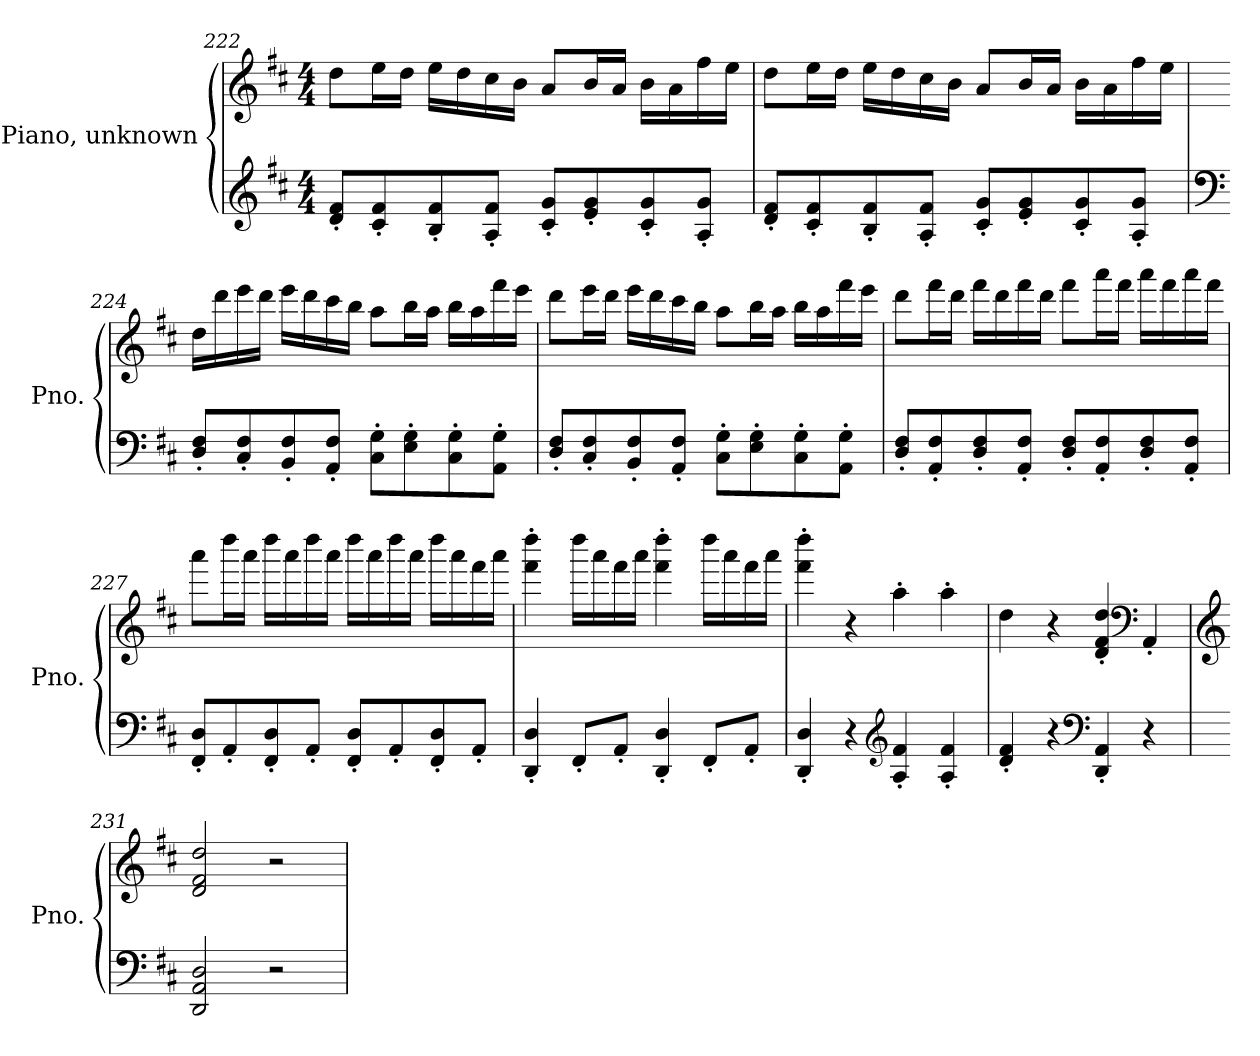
**kern	**kern
*part1	*part1
*staff2	*staff1
*I"Piano, unknown	*
*I'Pno.	*
*clefG2	*clefG2
*k[f#c#]	*k[f#c#]
*M4/4	*M4/4
=222	=222
8d/' 8f#/'L	8dd\L
8c#/' 8f#/'	16ee\L
.	16dd\JJ
8B/' 8f#/'	16ee\LL
.	16dd\
8A/' 8f#/'J	16cc#\
.	16b\JJ
8c#/' 8g/'L	8a/L
8e/' 8g/'	16b/L
.	16a/JJ
8c#/' 8g/'	16b\LL
.	16a\
8A/' 8g/'J	16ff#\
.	16ee\JJ
=223	=223
8d/' 8f#/'L	8dd\L
8c#/' 8f#/'	16ee\L
.	16dd\JJ
8B/' 8f#/'	16ee\LL
.	16dd\
8A/' 8f#/'J	16cc#\
.	16b\JJ
8c#/' 8g/'L	8a/L
8e/' 8g/'	16b/L
.	16a/JJ
8c#/' 8g/'	16b\LL
.	16a\
8A/' 8g/'J	16ff#\
.	16ee\JJ
!!LO:LB:g=z
=224	=224
*clefF4	*
8D/' 8F#/'L	16dd\LL
.	16ddd\
8C#/' 8F#/'	16eee\
.	16ddd\JJ
8BB/' 8F#/'	16eee\LL
.	16ddd\
8AA/' 8F#/'J	16ccc#\
.	16bb\JJ
8C#\' 8G\'L	8aa\L
8E\' 8G\'	16bb\L
.	16aa\JJ
8C#\' 8G\'	16bb\LL
.	16aa\
8AA\' 8G\'J	16fff#\
.	16eee\JJ
=225	=225
8D/' 8F#/'L	8ddd\L
8C#/' 8F#/'	16eee\L
.	16ddd\JJ
8BB/' 8F#/'	16eee\LL
.	16ddd\
8AA/' 8F#/'J	16ccc#\
.	16bb\JJ
8C#\' 8G\'L	8aa\L
8E\' 8G\'	16bb\L
.	16aa\JJ
8C#\' 8G\'	16bb\LL
.	16aa\
8AA\' 8G\'J	16fff#\
.	16eee\JJ
!!LO:PB:g=z
=226	=226
8D/' 8F#/'L	8ddd\L
8AA/' 8F#/'	16fff#\L
.	16ddd\JJ
8D/' 8F#/'	16fff#\LL
.	16ddd\
8AA/' 8F#/'J	16fff#\
.	16ddd\JJ
8D/' 8F#/'L	8fff#\L
8AA/' 8F#/'	16aaa\L
.	16fff#\JJ
8D/' 8F#/'	16aaa\LL
.	16fff#\
8AA/' 8F#/'J	16aaa\
.	16fff#\JJ
=227	=227
8FF#/' 8D/'L	8aaa\L
8AA'/	16dddd\L
.	16aaa\JJ
8FF#/' 8D/'	16dddd\LL
.	16aaa\
8AA'/J	16dddd\
.	16aaa\JJ
8FF#/' 8D/'L	16dddd\LL
.	16aaa\
8AA'/	16dddd\
.	16aaa\JJ
8FF#/' 8D/'	16dddd\LL
.	16aaa\
8AA'/J	16fff#\
.	16aaa\JJ
!!LO:LB:g=z
=228	=228
4DD/' 4D/'	4fff#\' 4dddd\'
8FF#'/L	16dddd\LL
.	16aaa\
8AA'/J	16fff#\
.	16aaa\JJ
4DD/' 4D/'	4fff#\' 4dddd\'
8FF#'/L	16dddd\LL
.	16aaa\
8AA'/J	16fff#\
.	16aaa\JJ
=229	=229
4DD/' 4D/'	4fff#\' 4dddd\'
4r	4r
*clefG2	*
4A/' 4f#/'	4aa'\
4A/' 4f#/'	4aa'\
=230	=230
4d/' 4f#/'	4dd\
4r	4r
*clefF4	*
4DD/' 4AA/'	4d/' 4f#/' 4dd/'
*	*clefF4
4r	4AA'/
=231	=231
*	*clefG2
2DD/ 2AA/ 2D/	2d/ 2f#/ 2dd/
2r	2r
=	=
*-	*-
